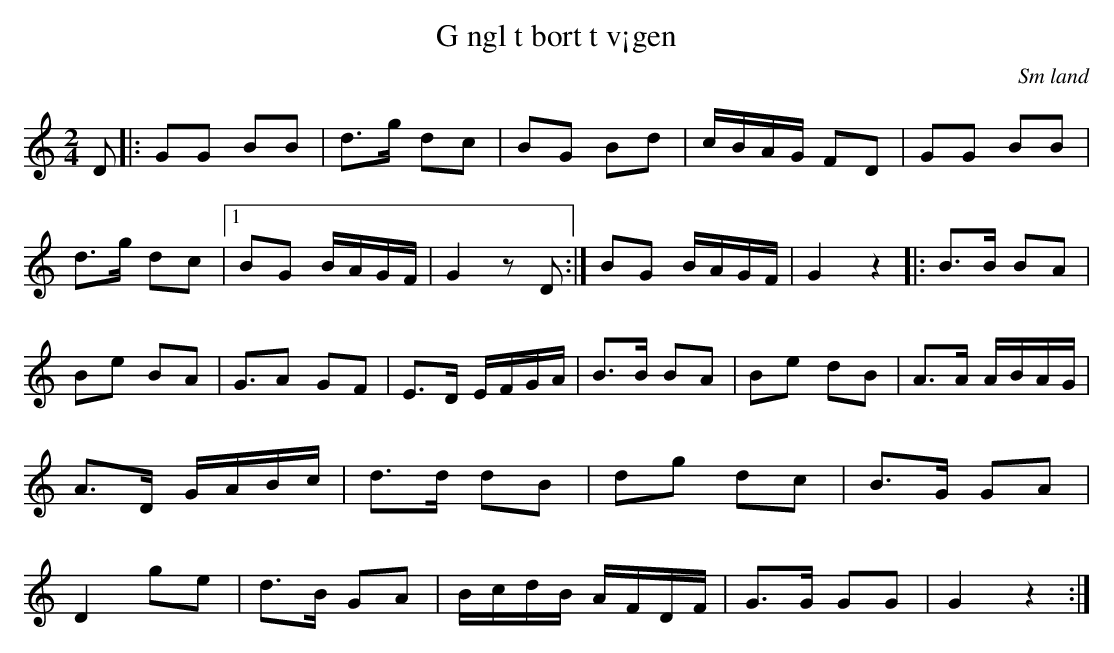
X:1
T:G ngl t bort t v¡gen
O:Sm land
M:2/4
L:1/8
K:C
D |: GG BB | d3/2g/2 dc | BG Bd | c/2B/2A/2G/2 FD | GG BB | d3/2g/2 dc |1 BG B/2A/2G/2F/2 | G2 z D :| BG B/2A/2G/2F/2 | G2 z2 |: B3/2B/2 BA | Be BA | G3/2A GF | E3/2D/2 E/2F/2G/2A/2 | B3/2B/2 BA | Be dB | A3/2A/2 A/2B/2A/2G/2 | A3/2D/2 G/2A/2B/2c/2 | d3/2d/2 dB | dg dc | B3/2G/2 GA | D2 ge | d3/2B/2 GA | B/2c/2d/2B/2 A/2F/2D/2F/2 | G3/2G/2 GG | G2 z2 :|
